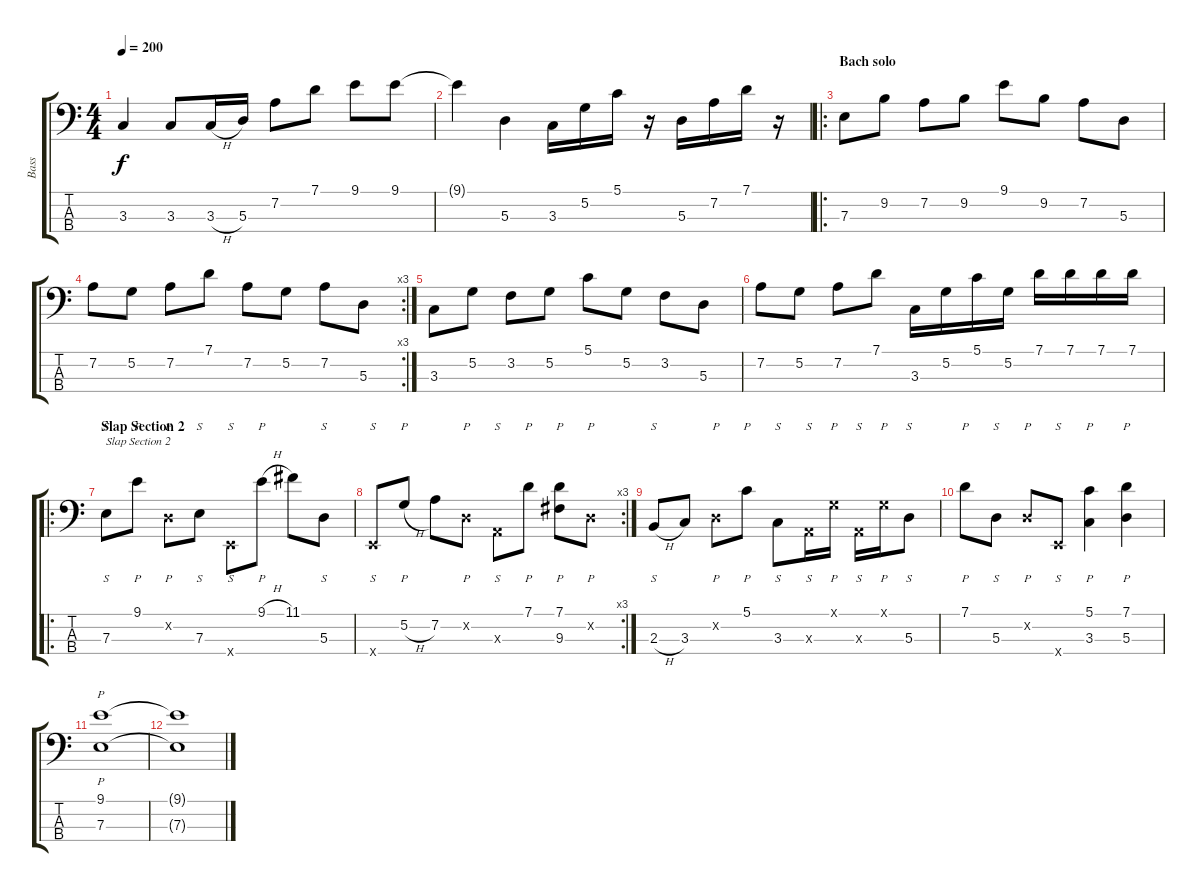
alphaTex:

\track ("Bass" "Bass") {instrument electricbassfinger}
\staff {score tabs}
\tuning (G2 D2 A1 E1) {hide}
\ts (4 4)
\tempo 200
\clef f4
\ks c
3.3.4{dy f} 3.3.8 3.3{h}.16 5.3.16 7.2.8 7.1.8 9.1.8 9.1.8 |
9.1{t}.4 5.3.4 3.3.16{instrument slapbass2} 5.2.16 5.1.16 r.16 5.3.16 7.2.16 7.1.16 r.16 |
\ro
\section ("" "Bach solo")
7.3.8{instrument electricbassfinger} 9.2.8 7.2.8 9.2.8 9.1.8 9.2.8 7.2.8 5.3.8 |
\rc 3
7.2.8 5.2.8 7.2.8 7.1.8 7.2.8 5.2.8 7.2.8 5.3.8 |
3.3.8 5.2.8 3.2.8 5.2.8 5.1.8 5.2.8 3.2.8 5.3.8 |
7.2.8 5.2.8 7.2.8 7.1.8 3.3.16 5.2.16 5.1.16 5.2.16 7.1.16 7.1.16 7.1.16 7.1.16 |
\ro
\section ("" "Slap Section 2")
7.3.8{s txt "Slap Section 2" volume 16 balance 12 instrument slapbass1} 9.1.8{p} 0.2{x}.8{p} 7.3.8{s} 0.4{x}.8{s} 9.1{h}.8{p} 11.1.8 5.3.8{s} |
\rc 3
0.4{x}.8{s} 5.2{h}.8{p} 7.2.8 0.2{x}.8{p} 0.3{x}.8{s} 7.1.8{p} (7.1 9.3).8{p} 0.2{x}.8{p} |
2.3{h}.8{s} 3.3.8 0.2{x}.8{p} 5.1.8{p} 3.3.8{s} 0.3{x}.16{s} 0.1{x}.16{p} 0.3{x}.16{s} 0.1{x}.16{p} 5.3.8{s} |
7.1.8{p} 5.3.8{s} 0.2{x}.8{p} 0.4{x}.8{s} (5.1 3.3).4{p} (7.1 5.3).4{p} |
(9.1 7.3).1{p} |
(9.1{t} 7.3{t}).1
